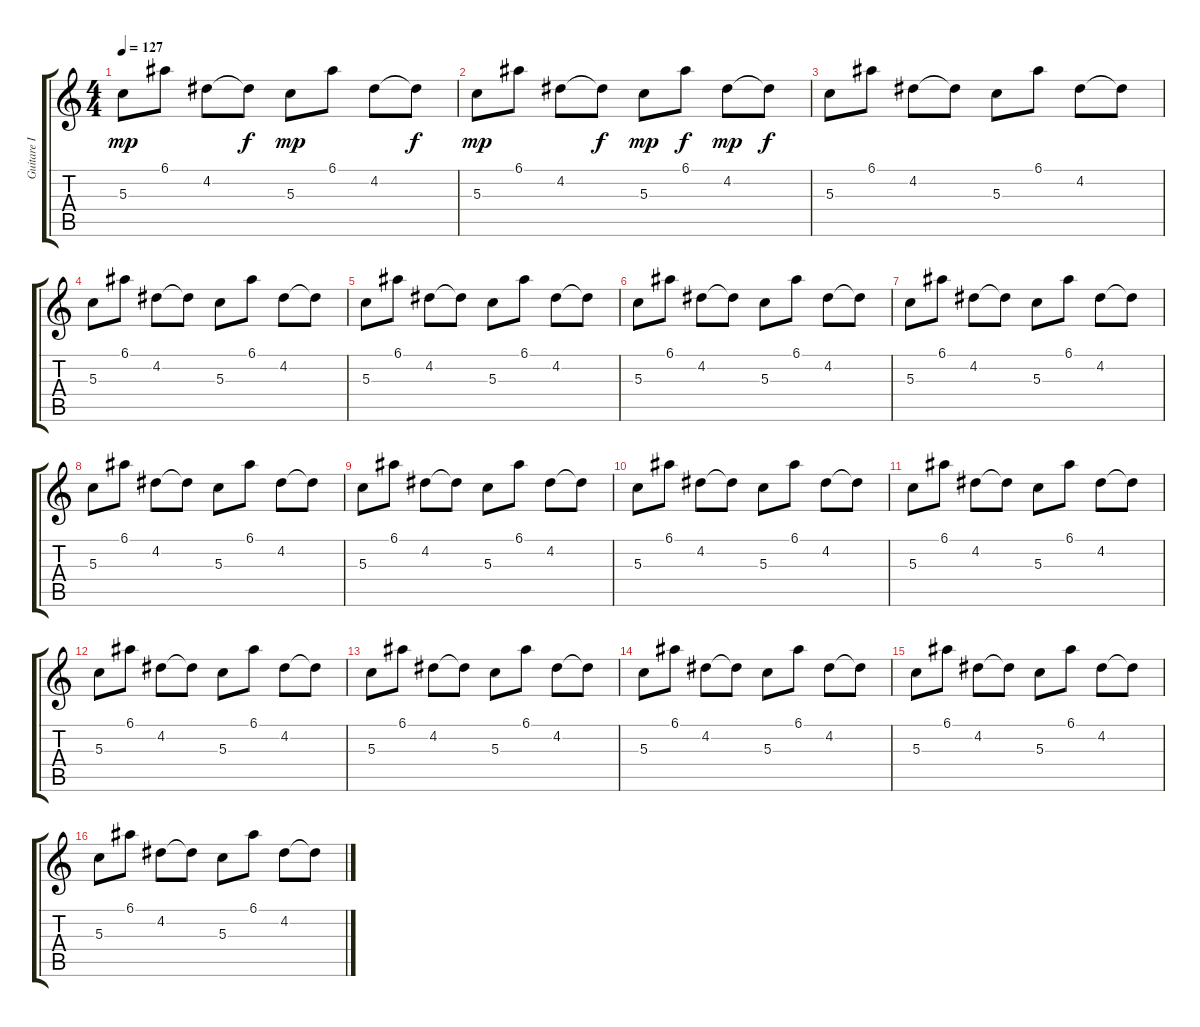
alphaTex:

\track ("Guitare I" "Guitare I") {instrument electricguitarjazz}
\staff {score tabs}
\tuning (E4 B3 G3 D3 A2 E2) {hide}
\ts (4 4)
\tempo 127
\clef g2
\ks c
5.3.8{dy mp} 6.1.8 4.2.8 4.2{t}.8{dy f} 5.3.8{dy mp} 6.1.8 4.2.8 4.2{t}.8{dy f} |
5.3.8{dy mp} 6.1.8 4.2.8 4.2{t}.8{dy f} 5.3.8{dy mp} 6.1.8{dy f} 4.2.8{dy mp} 4.2{t}.8{dy f} |
5.3.8 6.1.8 4.2.8 4.2{t}.8 5.3.8 6.1.8 4.2.8 4.2{t}.8 |
5.3.8 6.1.8 4.2.8 4.2{t}.8 5.3.8 6.1.8 4.2.8 4.2{t}.8 |
5.3.8 6.1.8 4.2.8 4.2{t}.8 5.3.8 6.1.8 4.2.8 4.2{t}.8 |
5.3.8 6.1.8 4.2.8 4.2{t}.8 5.3.8 6.1.8 4.2.8 4.2{t}.8 |
5.3.8 6.1.8 4.2.8 4.2{t}.8 5.3.8 6.1.8 4.2.8 4.2{t}.8 |
5.3.8 6.1.8 4.2.8 4.2{t}.8 5.3.8 6.1.8 4.2.8 4.2{t}.8 |
5.3.8 6.1.8 4.2.8 4.2{t}.8 5.3.8 6.1.8 4.2.8 4.2{t}.8 |
5.3.8 6.1.8 4.2.8 4.2{t}.8 5.3.8 6.1.8 4.2.8 4.2{t}.8 |
5.3.8 6.1.8 4.2.8 4.2{t}.8 5.3.8 6.1.8 4.2.8 4.2{t}.8 |
5.3.8 6.1.8 4.2.8 4.2{t}.8 5.3.8 6.1.8 4.2.8 4.2{t}.8 |
5.3.8 6.1.8 4.2.8 4.2{t}.8 5.3.8 6.1.8 4.2.8 4.2{t}.8 |
5.3.8 6.1.8 4.2.8 4.2{t}.8 5.3.8 6.1.8 4.2.8 4.2{t}.8 |
5.3.8 6.1.8 4.2.8 4.2{t}.8 5.3.8 6.1.8 4.2.8 4.2{t}.8 |
5.3.8 6.1.8 4.2.8 4.2{t}.8 5.3.8 6.1.8 4.2.8 4.2{t}.8
